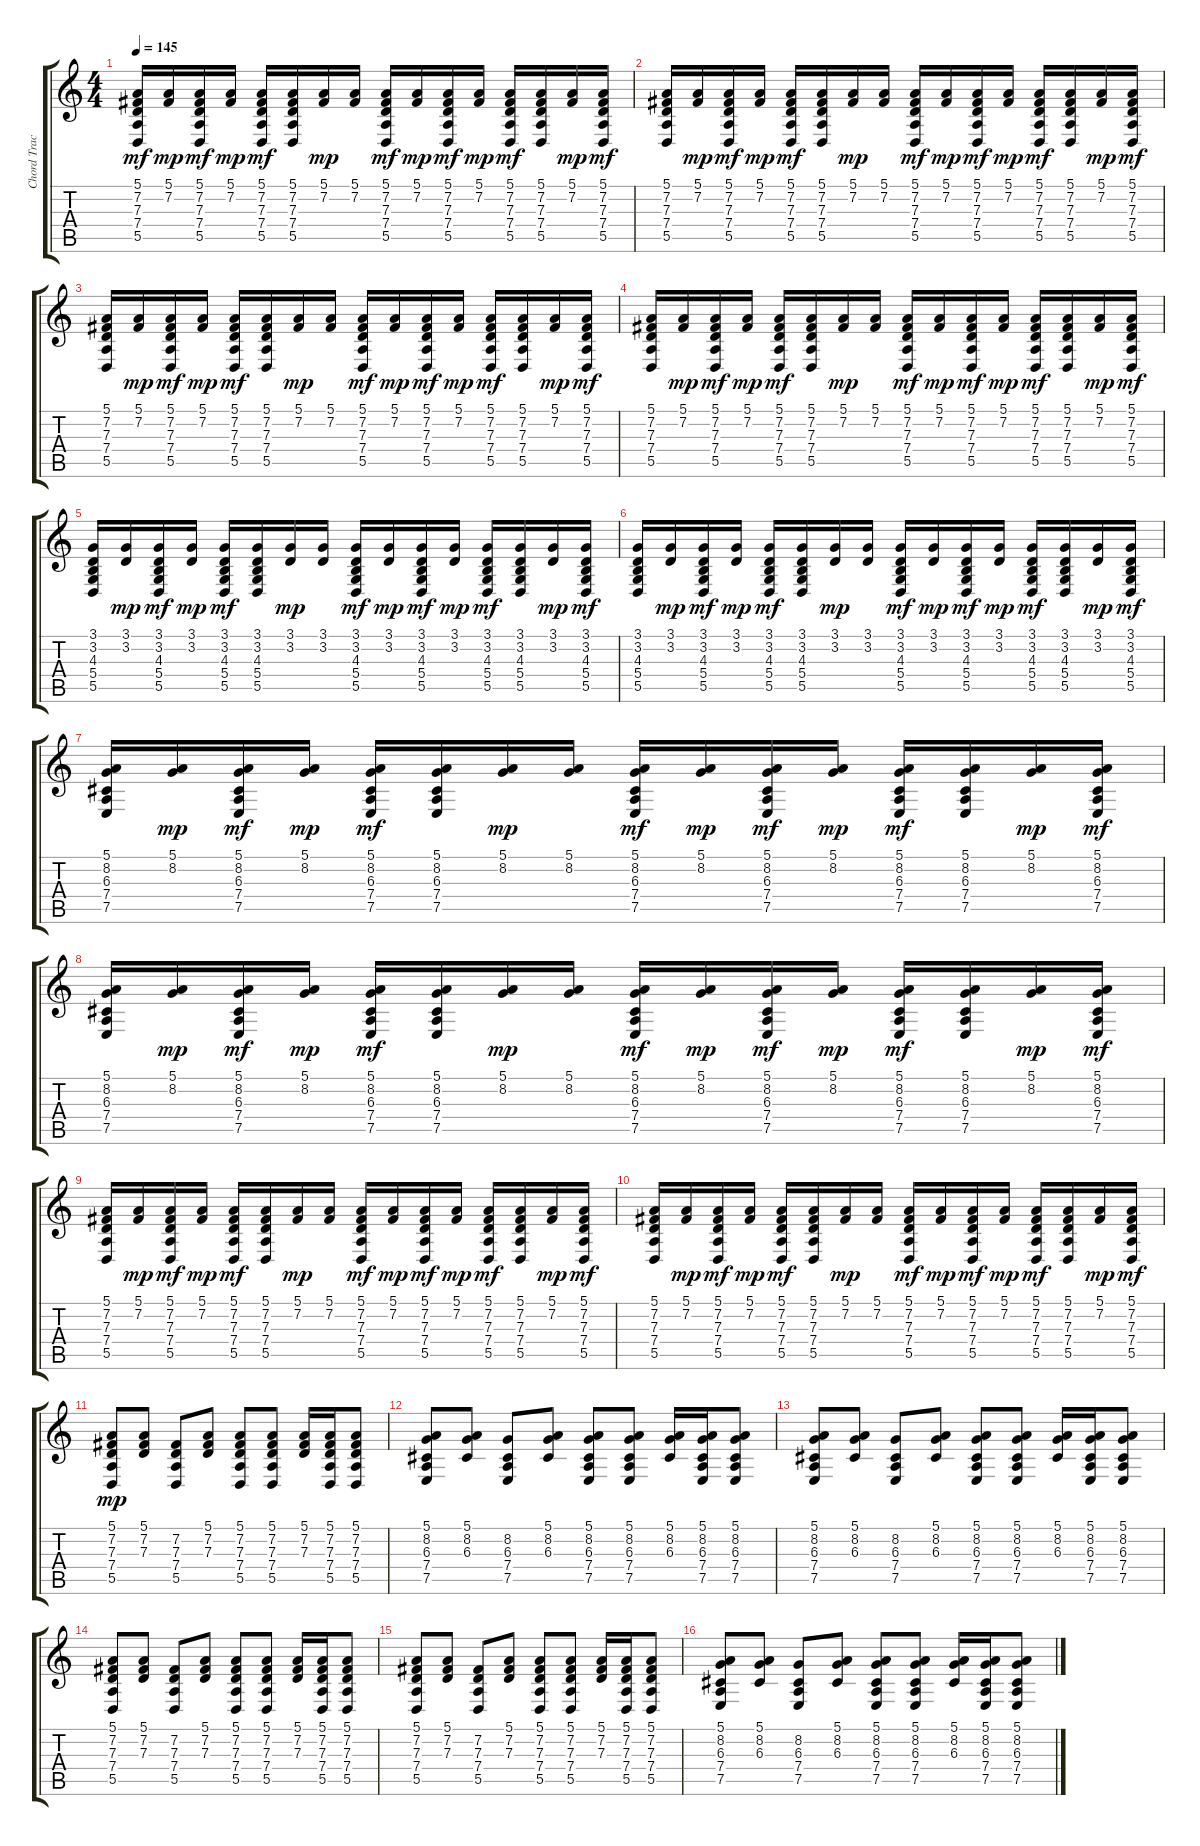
\track ("Chord Track" "Chord Trac") {instrument steeldrums}
\staff {score tabs}
\tuning (E4 B3 G3 D3 A2 E2) {hide}
\ts (4 4)
\tempo 145
\clef g2
\ks c
(5.1 7.2 7.3 7.4 5.5).16{dy mf} (5.1 7.2).16{dy mp} (5.1 7.2 7.3 7.4 5.5).16{dy mf} (5.1 7.2).16{dy mp} (5.1 7.2 7.3 7.4 5.5).16{dy mf} (5.1 7.2 7.3 7.4 5.5).16 (5.1 7.2).16{dy mp} (5.1 7.2).16 (5.1 7.2 7.3 7.4 5.5).16{dy mf} (5.1 7.2).16{dy mp} (5.1 7.2 7.3 7.4 5.5).16{dy mf} (5.1 7.2).16{dy mp} (5.1 7.2 7.3 7.4 5.5).16{dy mf} (5.1 7.2 7.3 7.4 5.5).16 (5.1 7.2).16{dy mp} (5.1 7.2 7.3 7.4 5.5).16{dy mf} |
(5.1 7.2 7.3 7.4 5.5).16 (5.1 7.2).16{dy mp} (5.1 7.2 7.3 7.4 5.5).16{dy mf} (5.1 7.2).16{dy mp} (5.1 7.2 7.3 7.4 5.5).16{dy mf} (5.1 7.2 7.3 7.4 5.5).16 (5.1 7.2).16{dy mp} (5.1 7.2).16 (5.1 7.2 7.3 7.4 5.5).16{dy mf} (5.1 7.2).16{dy mp} (5.1 7.2 7.3 7.4 5.5).16{dy mf} (5.1 7.2).16{dy mp} (5.1 7.2 7.3 7.4 5.5).16{dy mf} (5.1 7.2 7.3 7.4 5.5).16 (5.1 7.2).16{dy mp} (5.1 7.2 7.3 7.4 5.5).16{dy mf} |
(5.1 7.2 7.3 7.4 5.5).16 (5.1 7.2).16{dy mp} (5.1 7.2 7.3 7.4 5.5).16{dy mf} (5.1 7.2).16{dy mp} (5.1 7.2 7.3 7.4 5.5).16{dy mf} (5.1 7.2 7.3 7.4 5.5).16 (5.1 7.2).16{dy mp} (5.1 7.2).16 (5.1 7.2 7.3 7.4 5.5).16{dy mf} (5.1 7.2).16{dy mp} (5.1 7.2 7.3 7.4 5.5).16{dy mf} (5.1 7.2).16{dy mp} (5.1 7.2 7.3 7.4 5.5).16{dy mf} (5.1 7.2 7.3 7.4 5.5).16 (5.1 7.2).16{dy mp} (5.1 7.2 7.3 7.4 5.5).16{dy mf} |
(5.1 7.2 7.3 7.4 5.5).16 (5.1 7.2).16{dy mp} (5.1 7.2 7.3 7.4 5.5).16{dy mf} (5.1 7.2).16{dy mp} (5.1 7.2 7.3 7.4 5.5).16{dy mf} (5.1 7.2 7.3 7.4 5.5).16 (5.1 7.2).16{dy mp} (5.1 7.2).16 (5.1 7.2 7.3 7.4 5.5).16{dy mf} (5.1 7.2).16{dy mp} (5.1 7.2 7.3 7.4 5.5).16{dy mf} (5.1 7.2).16{dy mp} (5.1 7.2 7.3 7.4 5.5).16{dy mf} (5.1 7.2 7.3 7.4 5.5).16 (5.1 7.2).16{dy mp} (5.1 7.2 7.3 7.4 5.5).16{dy mf} |
(3.1 3.2 4.3 5.4 5.5).16 (3.1 3.2).16{dy mp} (3.1 3.2 4.3 5.4 5.5).16{dy mf} (3.1 3.2).16{dy mp} (3.1 3.2 4.3 5.4 5.5).16{dy mf} (3.1 3.2 4.3 5.4 5.5).16 (3.1 3.2).16{dy mp} (3.1 3.2).16 (3.1 3.2 4.3 5.4 5.5).16{dy mf} (3.1 3.2).16{dy mp} (3.1 3.2 4.3 5.4 5.5).16{dy mf} (3.1 3.2).16{dy mp} (3.1 3.2 4.3 5.4 5.5).16{dy mf} (3.1 3.2 4.3 5.4 5.5).16 (3.1 3.2).16{dy mp} (3.1 3.2 4.3 5.4 5.5).16{dy mf} |
(3.1 3.2 4.3 5.4 5.5).16 (3.1 3.2).16{dy mp} (3.1 3.2 4.3 5.4 5.5).16{dy mf} (3.1 3.2).16{dy mp} (3.1 3.2 4.3 5.4 5.5).16{dy mf} (3.1 3.2 4.3 5.4 5.5).16 (3.1 3.2).16{dy mp} (3.1 3.2).16 (3.1 3.2 4.3 5.4 5.5).16{dy mf} (3.1 3.2).16{dy mp} (3.1 3.2 4.3 5.4 5.5).16{dy mf} (3.1 3.2).16{dy mp} (3.1 3.2 4.3 5.4 5.5).16{dy mf} (3.1 3.2 4.3 5.4 5.5).16 (3.1 3.2).16{dy mp} (3.1 3.2 4.3 5.4 5.5).16{dy mf} |
(5.1 8.2 6.3 7.4 7.5).16 (5.1 8.2).16{dy mp} (5.1 8.2 6.3 7.4 7.5).16{dy mf} (5.1 8.2).16{dy mp} (5.1 8.2 6.3 7.4 7.5).16{dy mf} (5.1 8.2 6.3 7.4 7.5).16 (5.1 8.2).16{dy mp} (5.1 8.2).16 (5.1 8.2 6.3 7.4 7.5).16{dy mf} (5.1 8.2).16{dy mp} (5.1 8.2 6.3 7.4 7.5).16{dy mf} (5.1 8.2).16{dy mp} (5.1 8.2 6.3 7.4 7.5).16{dy mf} (5.1 8.2 6.3 7.4 7.5).16 (5.1 8.2).16{dy mp} (5.1 8.2 6.3 7.4 7.5).16{dy mf} |
(5.1 8.2 6.3 7.4 7.5).16 (5.1 8.2).16{dy mp} (5.1 8.2 6.3 7.4 7.5).16{dy mf} (5.1 8.2).16{dy mp} (5.1 8.2 6.3 7.4 7.5).16{dy mf} (5.1 8.2 6.3 7.4 7.5).16 (5.1 8.2).16{dy mp} (5.1 8.2).16 (5.1 8.2 6.3 7.4 7.5).16{dy mf} (5.1 8.2).16{dy mp} (5.1 8.2 6.3 7.4 7.5).16{dy mf} (5.1 8.2).16{dy mp} (5.1 8.2 6.3 7.4 7.5).16{dy mf} (5.1 8.2 6.3 7.4 7.5).16 (5.1 8.2).16{dy mp} (5.1 8.2 6.3 7.4 7.5).16{dy mf} |
(5.1 7.2 7.3 7.4 5.5).16 (5.1 7.2).16{dy mp} (5.1 7.2 7.3 7.4 5.5).16{dy mf} (5.1 7.2).16{dy mp} (5.1 7.2 7.3 7.4 5.5).16{dy mf} (5.1 7.2 7.3 7.4 5.5).16 (5.1 7.2).16{dy mp} (5.1 7.2).16 (5.1 7.2 7.3 7.4 5.5).16{dy mf} (5.1 7.2).16{dy mp} (5.1 7.2 7.3 7.4 5.5).16{dy mf} (5.1 7.2).16{dy mp} (5.1 7.2 7.3 7.4 5.5).16{dy mf} (5.1 7.2 7.3 7.4 5.5).16 (5.1 7.2).16{dy mp} (5.1 7.2 7.3 7.4 5.5).16{dy mf} |
(5.1 7.2 7.3 7.4 5.5).16 (5.1 7.2).16{dy mp} (5.1 7.2 7.3 7.4 5.5).16{dy mf} (5.1 7.2).16{dy mp} (5.1 7.2 7.3 7.4 5.5).16{dy mf} (5.1 7.2 7.3 7.4 5.5).16 (5.1 7.2).16{dy mp} (5.1 7.2).16 (5.1 7.2 7.3 7.4 5.5).16{dy mf} (5.1 7.2).16{dy mp} (5.1 7.2 7.3 7.4 5.5).16{dy mf} (5.1 7.2).16{dy mp} (5.1 7.2 7.3 7.4 5.5).16{dy mf} (5.1 7.2 7.3 7.4 5.5).16 (5.1 7.2).16{dy mp} (5.1 7.2 7.3 7.4 5.5).16{dy mf} |
(5.1 7.2 7.3 7.4 5.5).8{dy mp} (5.1 7.2 7.3).8 (7.2 7.3 7.4 5.5).8 (5.1 7.2 7.3).8 (5.1 7.2 7.3 7.4 5.5).8 (5.1 7.2 7.3 7.4 5.5).8 (5.1 7.2 7.3).16 (5.1 7.2 7.3 7.4 5.5).16 (5.1 7.2 7.3 7.4 5.5).8 |
(5.1 8.2 6.3 7.4 7.5).8 (5.1 8.2 6.3).8 (8.2 6.3 7.4 7.5).8 (5.1 8.2 6.3).8 (5.1 8.2 6.3 7.4 7.5).8 (5.1 8.2 6.3 7.4 7.5).8 (5.1 8.2 6.3).16 (5.1 8.2 6.3 7.4 7.5).16 (5.1 8.2 6.3 7.4 7.5).8 |
(5.1 8.2 6.3 7.4 7.5).8 (5.1 8.2 6.3).8 (8.2 6.3 7.4 7.5).8 (5.1 8.2 6.3).8 (5.1 8.2 6.3 7.4 7.5).8 (5.1 8.2 6.3 7.4 7.5).8 (5.1 8.2 6.3).16 (5.1 8.2 6.3 7.4 7.5).16 (5.1 8.2 6.3 7.4 7.5).8 |
(5.1 7.2 7.3 7.4 5.5).8 (5.1 7.2 7.3).8 (7.2 7.3 7.4 5.5).8 (5.1 7.2 7.3).8 (5.1 7.2 7.3 7.4 5.5).8 (5.1 7.2 7.3 7.4 5.5).8 (5.1 7.2 7.3).16 (5.1 7.2 7.3 7.4 5.5).16 (5.1 7.2 7.3 7.4 5.5).8 |
(5.1 7.2 7.3 7.4 5.5).8 (5.1 7.2 7.3).8 (7.2 7.3 7.4 5.5).8 (5.1 7.2 7.3).8 (5.1 7.2 7.3 7.4 5.5).8 (5.1 7.2 7.3 7.4 5.5).8 (5.1 7.2 7.3).16 (5.1 7.2 7.3 7.4 5.5).16 (5.1 7.2 7.3 7.4 5.5).8 |
(5.1 8.2 6.3 7.4 7.5).8 (5.1 8.2 6.3).8 (8.2 6.3 7.4 7.5).8 (5.1 8.2 6.3).8 (5.1 8.2 6.3 7.4 7.5).8 (5.1 8.2 6.3 7.4 7.5).8 (5.1 8.2 6.3).16 (5.1 8.2 6.3 7.4 7.5).16 (5.1 8.2 6.3 7.4 7.5).8
